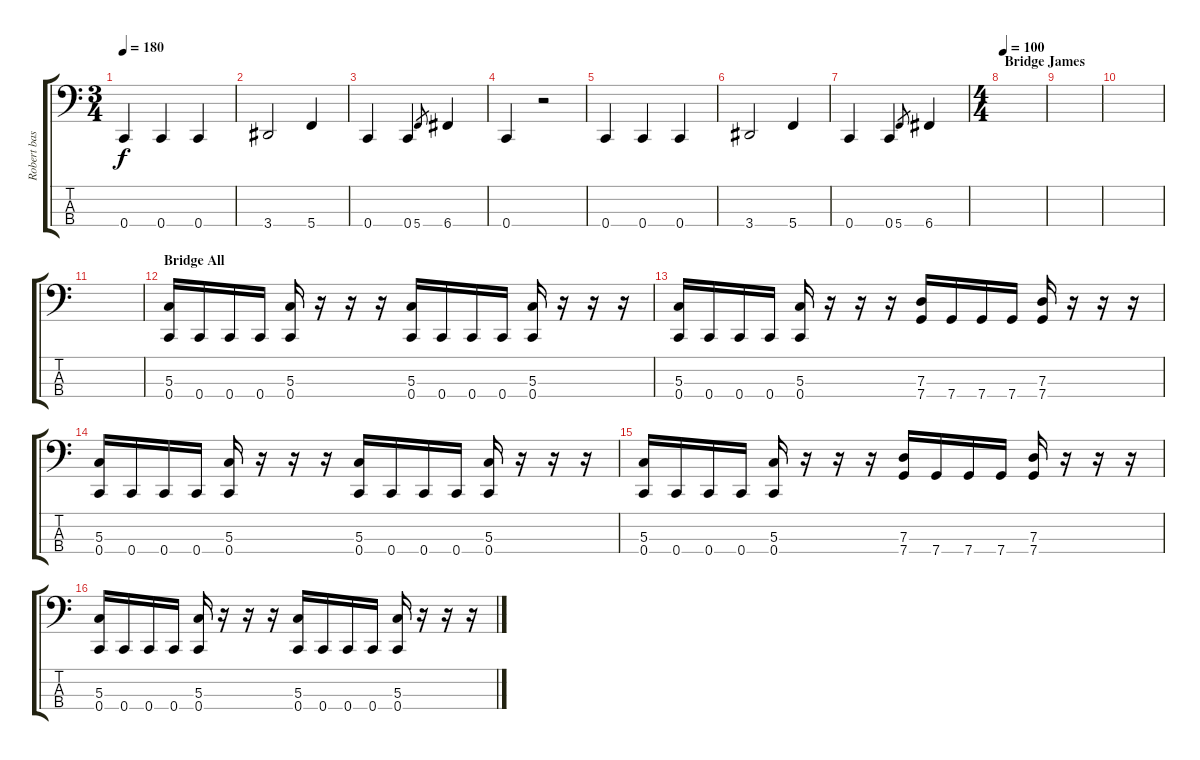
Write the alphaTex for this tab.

\track ("Robert bass" "Robert bas") {instrument electricbassfinger}
\staff {score tabs}
\tuning (F2 C2 G1 C1) {hide}
\ts (3 4)
\tempo 180
\clef f4
\ks c
0.4.4{dy f} 0.4.4 0.4.4 |
3.4.2 5.4.4 |
0.4.4 0.4.4 5.4.8{gr} 6.4.4 |
0.4.4 r.2 |
0.4.4 0.4.4 0.4.4 |
3.4.2 5.4.4 |
0.4.4 0.4.4 5.4.8{gr} 6.4.4 |
\ts (4 4)
\section ("" "Bridge James")
\tempo 100
|
|
|
|
\section ("" "Bridge All")
(5.3 0.4).16 0.4.16 0.4.16 0.4.16 (5.3 0.4).16 r.16 r.16 r.16 (5.3 0.4).16 0.4.16 0.4.16 0.4.16 (5.3 0.4).16 r.16 r.16 r.16 |
(5.3 0.4).16 0.4.16 0.4.16 0.4.16 (5.3 0.4).16 r.16 r.16 r.16 (7.3 7.4).16 7.4.16 7.4.16 7.4.16 (7.3 7.4).16 r.16 r.16 r.16 |
(5.3 0.4).16 0.4.16 0.4.16 0.4.16 (5.3 0.4).16 r.16 r.16 r.16 (5.3 0.4).16 0.4.16 0.4.16 0.4.16 (5.3 0.4).16 r.16 r.16 r.16 |
(5.3 0.4).16 0.4.16 0.4.16 0.4.16 (5.3 0.4).16 r.16 r.16 r.16 (7.3 7.4).16 7.4.16 7.4.16 7.4.16 (7.3 7.4).16 r.16 r.16 r.16 |
(5.3 0.4).16 0.4.16 0.4.16 0.4.16 (5.3 0.4).16 r.16 r.16 r.16 (5.3 0.4).16 0.4.16 0.4.16 0.4.16 (5.3 0.4).16 r.16 r.16 r.16
